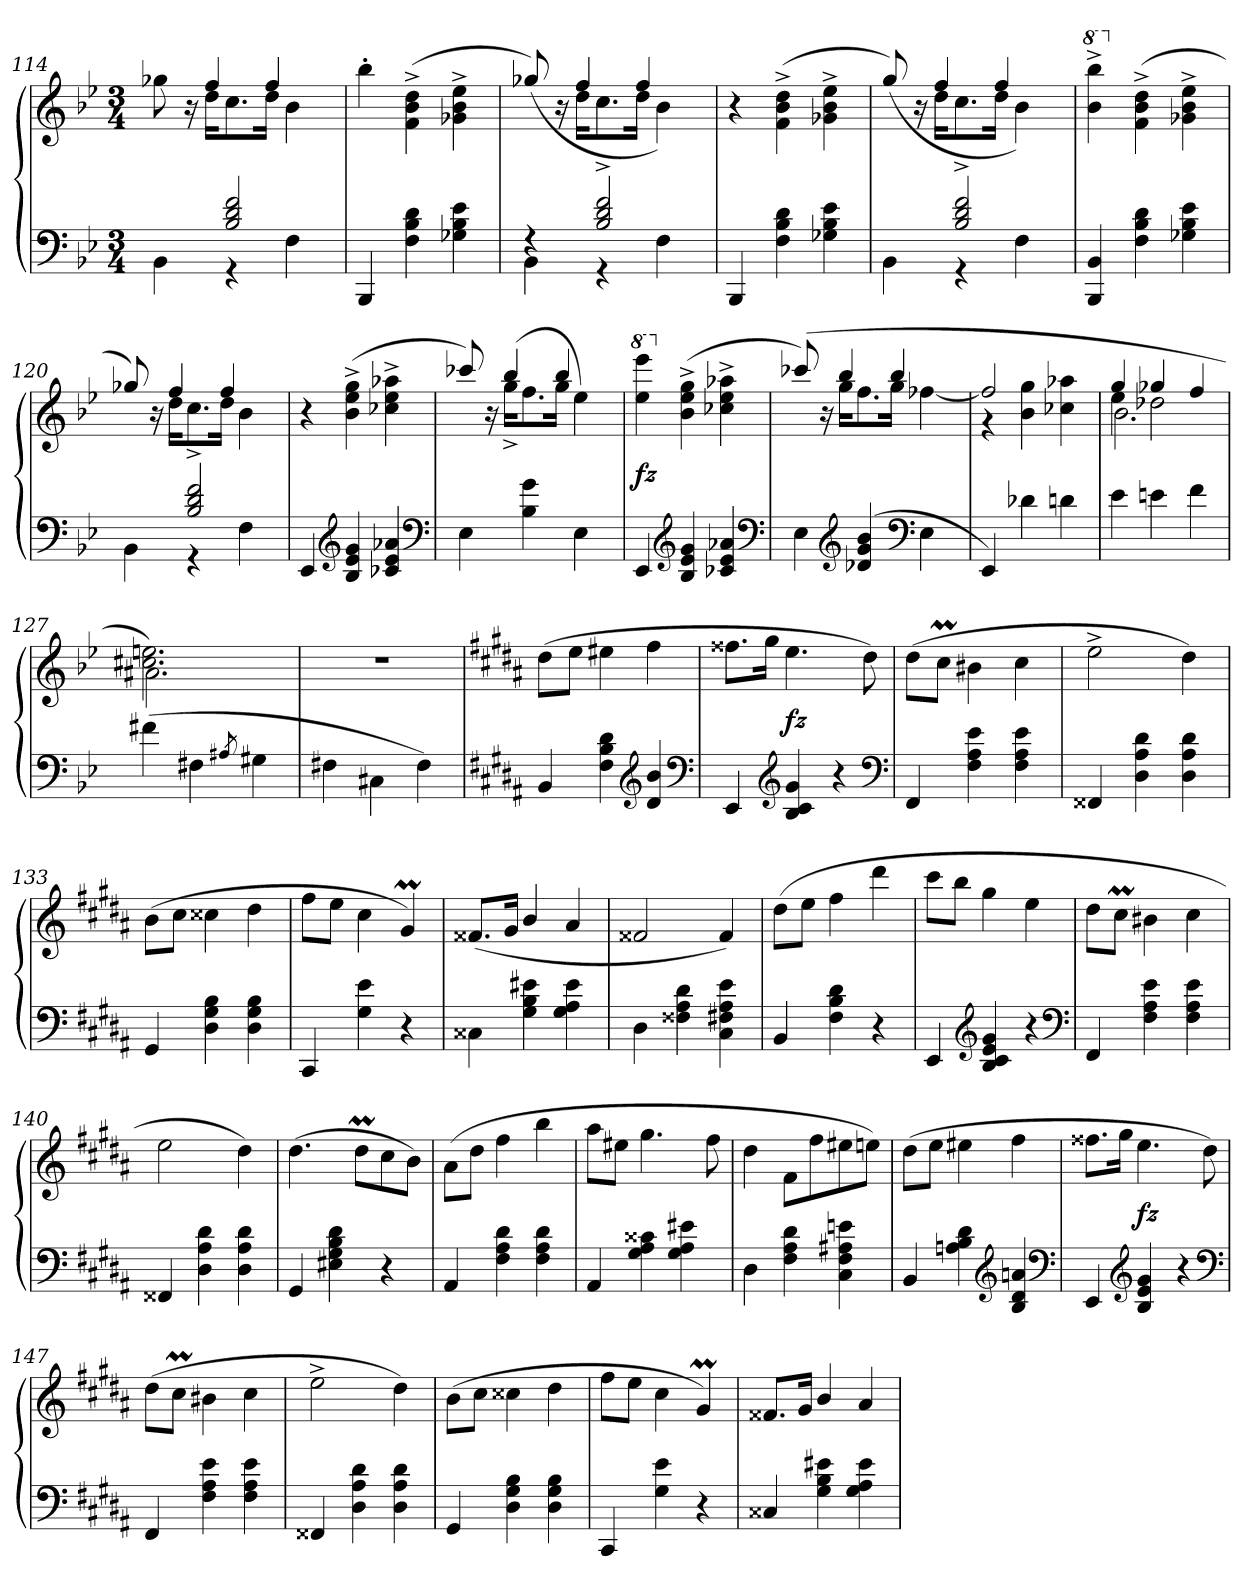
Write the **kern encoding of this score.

**kern	**kern	**dynam
*part1	*part1	*part1
*staff2	*staff1	*staff1/2
*clefF4	*clefG2	*
*k[b-e-]	*k[b-e-]	*
*M3/4	*M3/4	*
=114	=114	=114
*^	*^	*
4ryy	4BB-\	8gg-X	8ryy	.
.	.	16ryy	16r	.
.	.	4ff	16ddKL	.
2f 2d 2B-	4r	.	8.cc	.
.	.	4ff	16ddJk	.
.	4F	.	4b-	.
.	.	16ryy	.	.
*v	*v	*	*	*
*	*v	*v	*
=115	=115	=115
4BBB-	4bb-'	.
4d 4B- 4F	(4dd^\ 4b-^\ 4f^\	.
4e- 4B- 4G-X	4ee-^ 4b-^ 4g-X^	.
=116	=116	=116
*^	*^	*
4rF	4BB-\	(>8gg-X/)	8ryy	.
.	.	16ryy	16r	.
.	.	4ff	16ddKL	.
2f^ 2d^ 2B-^	4r	.	8.cc	.
.	.	4ff	16ddJk	.
.	4F	.	4b-)	.
.	.	16ryy	.	.
*v	*v	*	*	*
*	*v	*v	*
=117	=117	=117
4BBB-	4r	.
4d 4B- 4F	(4dd^\ 4b-^\ 4f^\	.
4e- 4B- 4G-X	4ee-^ 4b-^ 4g-X^	.
=118	=118	=118
*^	*^	*
4ryy	4BB-\	(>8gg/)	8ryy	.
.	.	16ryy	16r	.
.	.	4ff	16ddKL	.
2f^ 2d^ 2B-^	4r	.	8.cc	.
.	.	4ff	16ddJk	.
.	4F	.	4b-)	.
.	.	16ryy	.	.
*v	*v	*	*	*
*	*v	*v	*
=119	=119	=119
*	*8va	*
4BB- 4BBB-	4bbb-^ 4bb-^	.
*	*X8va	*
4d 4B- 4F	(>4dd^\ 4b-^\ 4f^\	.
4e- 4B- 4G-X	4ee-^ 4b-^ 4g-X^	.
=120	=120	=120
*^	*^	*
4ryy	4BB-\	8gg-X/)	8ryy	.
.	.	16ryy	16r	.
.	.	4ff	16ddKL	.
2f^ 2d^ 2B-^	4r	.	8.cc	.
.	.	4ff	16ddJk	.
.	4F	.	4b-	.
.	.	16ryy	.	.
*v	*v	*	*	*
*	*v	*v	*
=121	=121	=121
4EE-	4r	.
*clefG2	*	*
4g 4e- 4B-	(>4gg^ 4ee-^ 4b-^	.
4a-X 4e- 4c-X	4aa-X^ 4ee-^ 4cc-X^	.
*clefF4	*	*
=122	=122	=122
*	*^	*
4E-	8ccc-X/)	8ryy	.
.	16ryy	16r	.
.	(4bb-	16gg^KL	.
4g 4B-	.	8.ff	.
.	4bb-	16ggJk	.
4E-	.	4ee-)	.
.	16ryy	.	.
*	*v	*v	*
=123	=123	=123
*	*8va	*
4EE-	4eeee- 4eee-	fz
*clefG2	*	*
*	*X8va	*
4g 4e- 4B-	(>4gg^ 4ee-^ 4b-^	.
4a-X 4e- 4c-X	4aa-X^ 4ee-^ 4cc-X^	.
*clefF4	*	*
=124	=124	=124
*	*^	*
4E-	(>8ccc-X/)	8ryy	.
.	16ryy	16r	.
.	4bb-	16ggKL	.
*clefG2	*	*	*
(4b- 4g 4d-X	.	8.ff	.
.	4bb-	16ggJk	.
*clefF4	*	*	*
4E-	.	[4ff-X	.
.	16ryy	.	.
=125	=125	=125	=125
4EE-)	2ff-]	4rg	.
4d-X	.	4gg 4b-	.
4dn	4ryy	4aa-X 4cc-X	.
=126	=126	=126	=126
*	*	*^	*
4e-	4gg	4ee-	2.b-\	.
4en	4gg-X	2dd-X	.	.
4f	4ff	.	.	.
*	*	*v	*v	*
=127	=127	=127	=127
(4f#X	2.een\ 2.cc#X\)	2.a#X	.
4F#X	.	.	.
8qA#X/	.	.	.
4G#X	.	.	.
*	*v	*v	*
=128	=128	=128
4F#X	2.r	.
4C#X\	.	.
4F#)	.	.
=129	=129	=129
*k[f#c#g#d#a#]	*k[f#c#g#d#a#]	*
4BB	(8dd#L	.
.	8eeJ	.
4d# 4B 4F#	4ee#X	.
*clefG2	*	*
4b 4d#	4ff#	.
*clefF4	*	*
=130	=130	=130
4EE	8.ff##XL	.
.	16gg#Jk	.
*clefG2	*	*
4g# 4c# 4B	4.ee	fz
4r	.	.
.	8dd#)	.
*clefF4	*	*
=131	=131	=131
4FF#	(8dd#L	.
.	8cc#MJ	.
4e 4A# 4F#	4b#X	.
4e 4A# 4F#	4cc#	.
=132	=132	=132
4FF##X	2ee^<	.
4d# 4A# 4D#	.	.
4d# 4A# 4D#	4dd#)	.
=133	=133	=133
4GG#	(8bL	.
.	8cc#J	.
4B 4G# 4D#	4cc##X	.
4B 4G# 4D#	4dd#	.
=134	=134	=134
4CC#	8ff#L	.
.	8eeJ	.
4e 4G#	4cc#	.
4r	4g#M)	.
=135	=135	=135
4C##X\	(<8.f##XL	.
.	16g#Jk	.
4e#X 4B 4G#	4b/	.
4e# 4A# 4G#	4a#	.
=136	=136	=136
4D#	2f##X	.
4d# 4A# 4F##X	.	.
4e 4A# 4F#X 4C#	4f##)	.
=137	=137	=137
4BB	(8dd#L	.
.	8eeJ	.
4d# 4B 4F#	4ff#	.
4r	4ddd#	.
=138	=138	=138
4EE	8ccc#L	.
.	8bbJ	.
*clefG2	*	*
4g# 4e 4c# 4B	4gg#	.
4r	4ee	.
*clefF4	*	*
=139	=139	=139
4FF#	8dd#L	.
.	8cc#MJ	.
4e 4A# 4F#	4b#X	.
4e 4A# 4F#	4cc#	.
=140	=140	=140
4FF##X	2ee	.
4d# 4A# 4D#	.	.
4d# 4A# 4D#	4dd#)	.
=141	=141	=141
4GG#	(4.dd#	.
4d# 4B 4G# 4E#X	.	.
.	8dd#mL	.
4r	8cc#	.
.	8bJ)	.
=142	=142	=142
4AA#	(8a#L	.
.	8dd#J	.
4d# 4A# 4F#	4ff#	.
4d# 4A# 4F#	4bb	.
=143	=143	=143
4AA#	8aa#L	.
.	8ee#XJ	.
4c##X 4A# 4G#	4.gg#	.
4e#X 4A# 4G#	.	.
.	8ff#	.
=144	=144	=144
4D#	4dd#	.
4d# 4A# 4F#	8f#L	.
.	8ff#	.
4en 4A#X 4F# 4C#	8ee#X	.
.	8eenJ)	.
=145	=145	=145
4BB	(8dd#L	.
.	8eeJ	.
4d# 4B 4An	4ee#X	.
*clefG2	*	*
4an 4d# 4B	4ff#	.
*clefF4	*	*
=146	=146	=146
4EE	8.ff##XL	.
.	16gg#Jk	.
*clefG2	*	*
4g# 4e 4B	4.ee	fz
4r	.	.
.	8dd#)	.
*clefF4	*	*
=147	=147	=147
4FF#	(8dd#L	.
.	8cc#MJ	.
4e 4A# 4F#	4b#X	.
4e 4A# 4F#	4cc#	.
=148	=148	=148
4FF##X	2ee^<	.
4d# 4A# 4D#	.	.
4d# 4A# 4D#	4dd#)	.
=149	=149	=149
4GG#	(>8bL	.
.	8cc#J	.
4B 4G# 4D#	4cc##X	.
4B 4G# 4D#	4dd#	.
=150	=150	=150
4CC#	8ff#L	.
.	8eeJ	.
4e 4G#	4cc#	.
4r	4g#M)	.
=151	=151	=151
4C##X	8.f##XL	.
.	16g#Jk	.
4e#X 4B 4G#	4b/	.
4e# 4A# 4G#	4a#	.
=	=	=
*-	*-	*-
